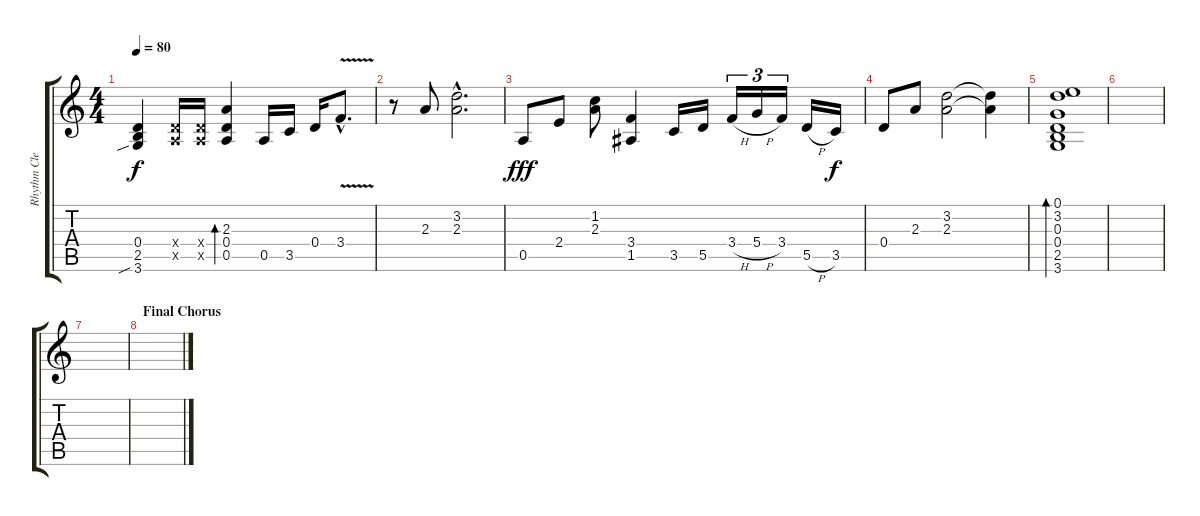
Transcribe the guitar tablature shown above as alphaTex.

\track ("Rhythm Clean" "Rhythm Cle") {instrument electricguitarjazz}
\staff {score tabs}
\tuning (E4 B3 G3 D3 A2 E2) {hide}
\ts (4 4)
\tempo 80
\clef g2
\ks c
(0.4 2.5 3.6{sib}).4{dy f} (0.4{x} 0.5{x}).16 (0.4{x} 0.5{x}).16 (2.3 0.4 0.5).4{bd 120} 0.5.16 3.5.16 0.4.16 3.4{v hac}.8{d} |
r.8 2.3.8 (3.2{hac} 2.3{hac}).2{d} |
0.5.8{dy fff} 2.4.8 (1.2 2.3).8 (3.4 1.5).4 3.5.16 5.5.16 3.4{h}.16{tu (3 2)} 5.4{h}.16{tu (3 2)} 3.4.16{tu (3 2)} 5.5{h}.16 3.5.16{dy f} |
0.4.8 2.3.8 (3.2 2.3).2 (3.2{t} 2.3{t}).4 |
(0.1 3.2 0.3 0.4 2.5 3.6).1{bd 120} |
|
|
\section ("" "Final Chorus")
